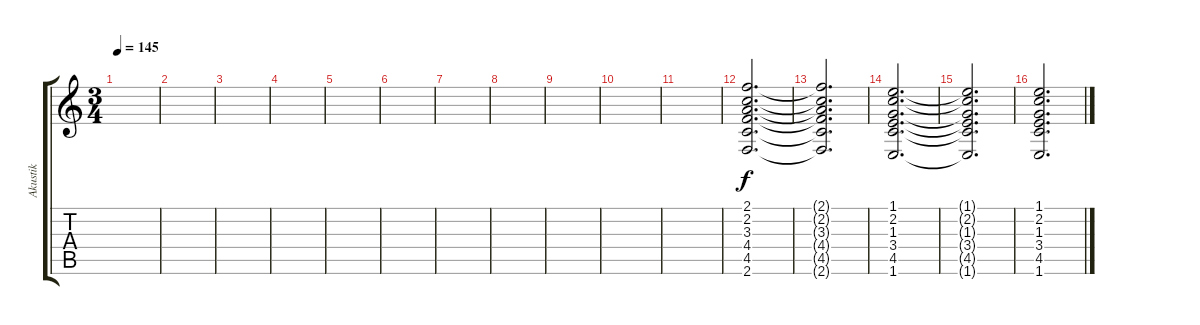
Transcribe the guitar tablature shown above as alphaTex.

\track ("Akustik" "Akustik") {instrument electricguitarclean}
\staff {score tabs}
\tuning (Eb4 Bb3 Gb3 Db3 Ab2 Eb2) {hide}
\ts (3 4)
\tempo 145
\clef g2
\ks c
|
|
|
|
|
|
|
|
|
|
|
(2.1 2.2 3.3 4.4 4.5 2.6).2{d} |
(2.1{t} 2.2{t} 3.3{t} 4.4{t} 4.5{t} 2.6{t}).2{d} |
(1.1 2.2 1.3 3.4 4.5 1.6).2{d} |
(1.1{t} 2.2{t} 1.3{t} 3.4{t} 4.5{t} 1.6{t}).2{d} |
(1.1 2.2 1.3 3.4 4.5 1.6).2{d}
